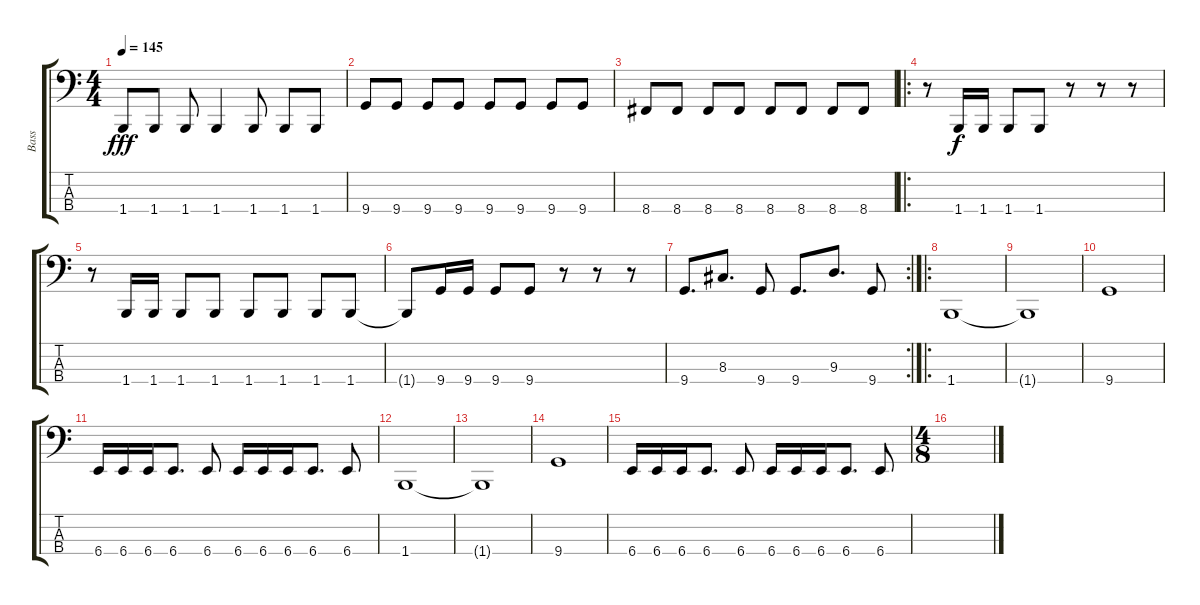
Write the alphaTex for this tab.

\track ("Bass" "Bass") {instrument electricbasspick}
\staff {score tabs}
\tuning (Eb2 Bb1 F1 Bb0) {hide}
\ts (4 4)
\tempo 145
\clef f4
\ks c
1.4.8{dy fff} 1.4.8 1.4.8 1.4.4 1.4.8 1.4.8 1.4.8 |
9.4.8 9.4.8 9.4.8 9.4.8 9.4.8 9.4.8 9.4.8 9.4.8 |
8.4.8 8.4.8 8.4.8 8.4.8 8.4.8 8.4.8 8.4.8 8.4.8 |
\ro
r.8 1.4.16{dy f} 1.4.16 1.4.8 1.4.8 r.8 r.8 r.8 |
r.8 1.4.16 1.4.16 1.4.8 1.4.8 1.4.8 1.4.8 1.4.8 1.4.8 |
1.4{t}.8 9.4.16 9.4.16 9.4.8 9.4.8 r.8 r.8 r.8 |
\rc 2
9.4.8{d} 8.3.8{d} 9.4.8 9.4.8{d} 9.3.8{d} 9.4.8 |
\ro
1.4.1 |
1.4{t}.1 |
9.4.1 |
6.4.16 6.4.16 6.4.16 6.4.8{d} 6.4.8 6.4.16 6.4.16 6.4.16 6.4.8{d} 6.4.8 |
1.4.1 |
1.4{t}.1 |
9.4.1 |
6.4.16 6.4.16 6.4.16 6.4.8{d} 6.4.8 6.4.16 6.4.16 6.4.16 6.4.8{d} 6.4.8 |
\ts (4 8)
